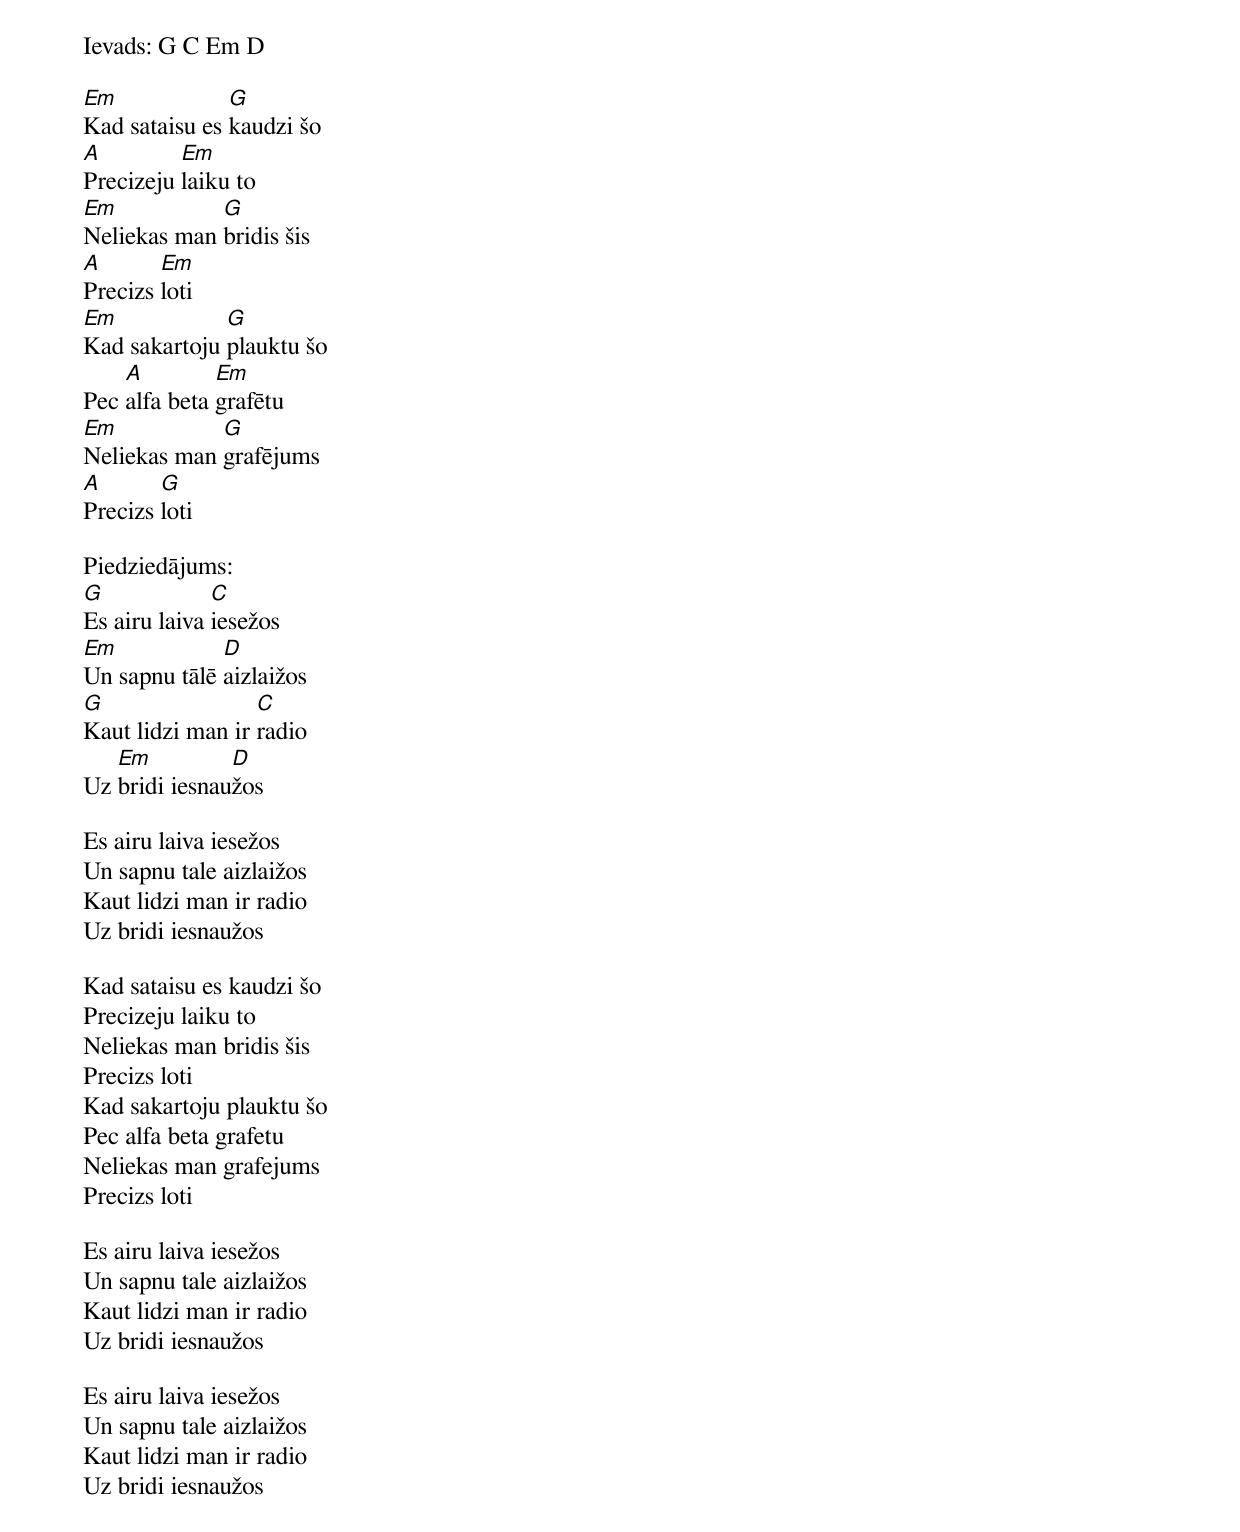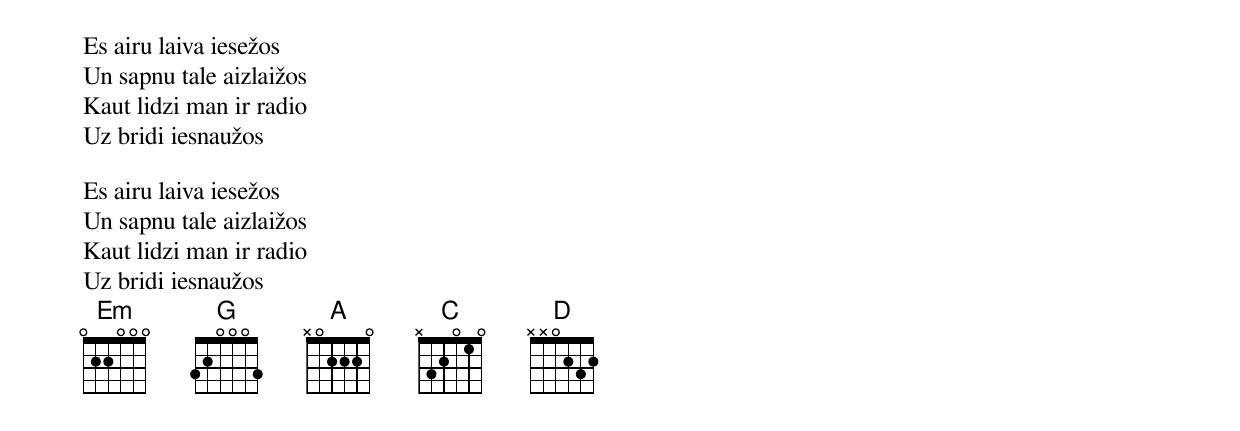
Ievads: G C Em D

Em             G
Kad sataisu es kaudzi šo
A         Em
Precizeju laiku to
Em           G
Neliekas man bridis šis
A       Em
Precizs loti
Em            G
Kad sakartoju plauktu šo
    A         Em
Pec alfa beta grafētu
Em           G
Neliekas man grafējums
A       G
Precizs loti

Piedziedājums:
G             C
Es airu laiva iesežos
Em            D
Un sapnu tālē aizlaižos
G                 C
Kaut lidzi man ir radio
   Em          D
Uz bridi iesnaužos

Es airu laiva iesežos
Un sapnu tale aizlaižos
Kaut lidzi man ir radio
Uz bridi iesnaužos

Kad sataisu es kaudzi šo
Precizeju laiku to
Neliekas man bridis šis
Precizs loti
Kad sakartoju plauktu šo
Pec alfa beta grafetu
Neliekas man grafejums
Precizs loti

Es airu laiva iesežos
Un sapnu tale aizlaižos
Kaut lidzi man ir radio
Uz bridi iesnaužos

Es airu laiva iesežos
Un sapnu tale aizlaižos
Kaut lidzi man ir radio
Uz bridi iesnaužos


Es airu laiva iesežos
Un sapnu tale aizlaižos
Kaut lidzi man ir radio
Uz bridi iesnaužos

Es airu laiva iesežos
Un sapnu tale aizlaižos
Kaut lidzi man ir radio
Uz bridi iesnaužos
